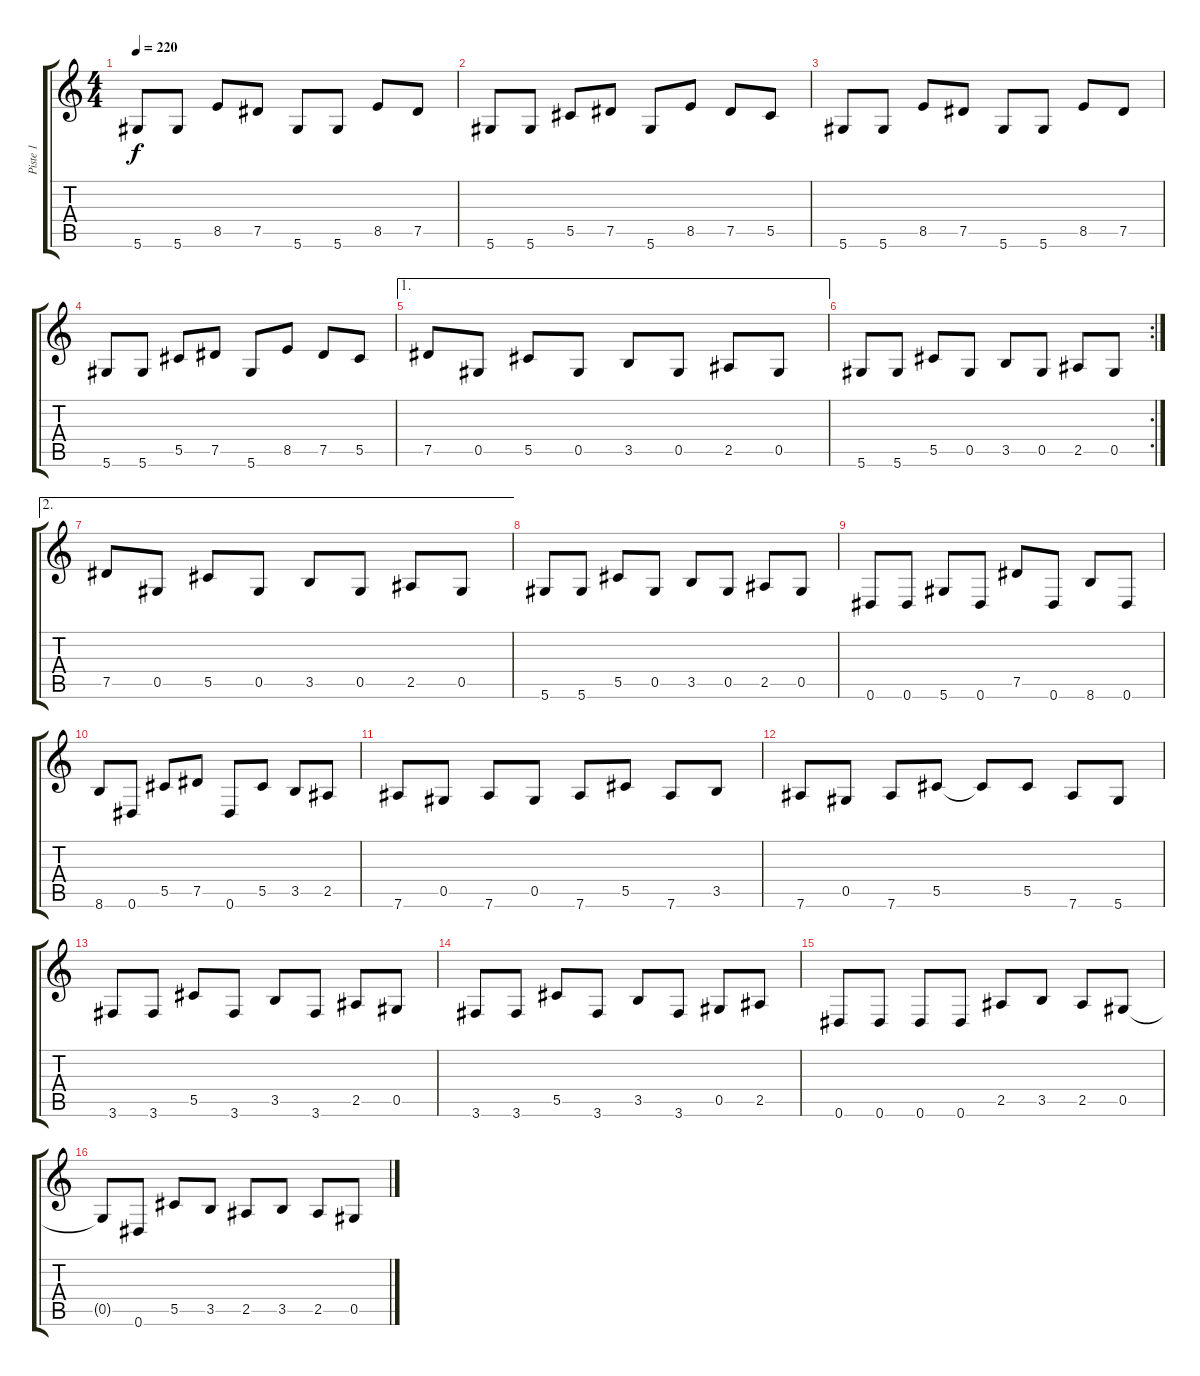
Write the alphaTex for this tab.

\track ("Piste 1" "Piste 1") {instrument overdrivenguitar}
\staff {score tabs}
\tuning (Eb4 Bb3 Gb3 Db3 Ab2 Eb2) {hide}
\ts (4 4)
\tempo 220
\clef g2
\ks c
5.6.8{dy f} 5.6.8 8.5.8 7.5.8 5.6.8 5.6.8 8.5.8 7.5.8 |
5.6.8 5.6.8 5.5.8 7.5.8 5.6.8 8.5.8 7.5.8 5.5.8 |
5.6.8 5.6.8 8.5.8 7.5.8 5.6.8 5.6.8 8.5.8 7.5.8 |
5.6.8 5.6.8 5.5.8 7.5.8 5.6.8 8.5.8 7.5.8 5.5.8 |
\ae 1
7.5.8 0.5.8 5.5.8 0.5.8 3.5.8 0.5.8 2.5.8 0.5.8 |
\rc 2
5.6.8 5.6.8 5.5.8 0.5.8 3.5.8 0.5.8 2.5.8 0.5.8 |
\ae 2
7.5.8 0.5.8 5.5.8 0.5.8 3.5.8 0.5.8 2.5.8 0.5.8 |
5.6.8 5.6.8 5.5.8 0.5.8 3.5.8 0.5.8 2.5.8 0.5.8 |
0.6.8 0.6.8 5.6.8 0.6.8 7.5.8 0.6.8 8.6.8 0.6.8 |
8.6.8 0.6.8 5.5.8 7.5.8 0.6.8 5.5.8 3.5.8 2.5.8 |
7.6.8 0.5.8 7.6.8 0.5.8 7.6.8 5.5.8 7.6.8 3.5.8 |
7.6.8 0.5.8 7.6.8 5.5.8 5.5{t}.8 5.5.8 7.6.8 5.6.8 |
3.6.8 3.6.8 5.5.8 3.6.8 3.5.8 3.6.8 2.5.8 0.5.8 |
3.6.8 3.6.8 5.5.8 3.6.8 3.5.8 3.6.8 0.5.8 2.5.8 |
0.6.8 0.6.8 0.6.8 0.6.8 2.5.8 3.5.8 2.5.8 0.5.8 |
0.5{t}.8 0.6.8 5.5.8 3.5.8 2.5.8 3.5.8 2.5.8 0.5.8
